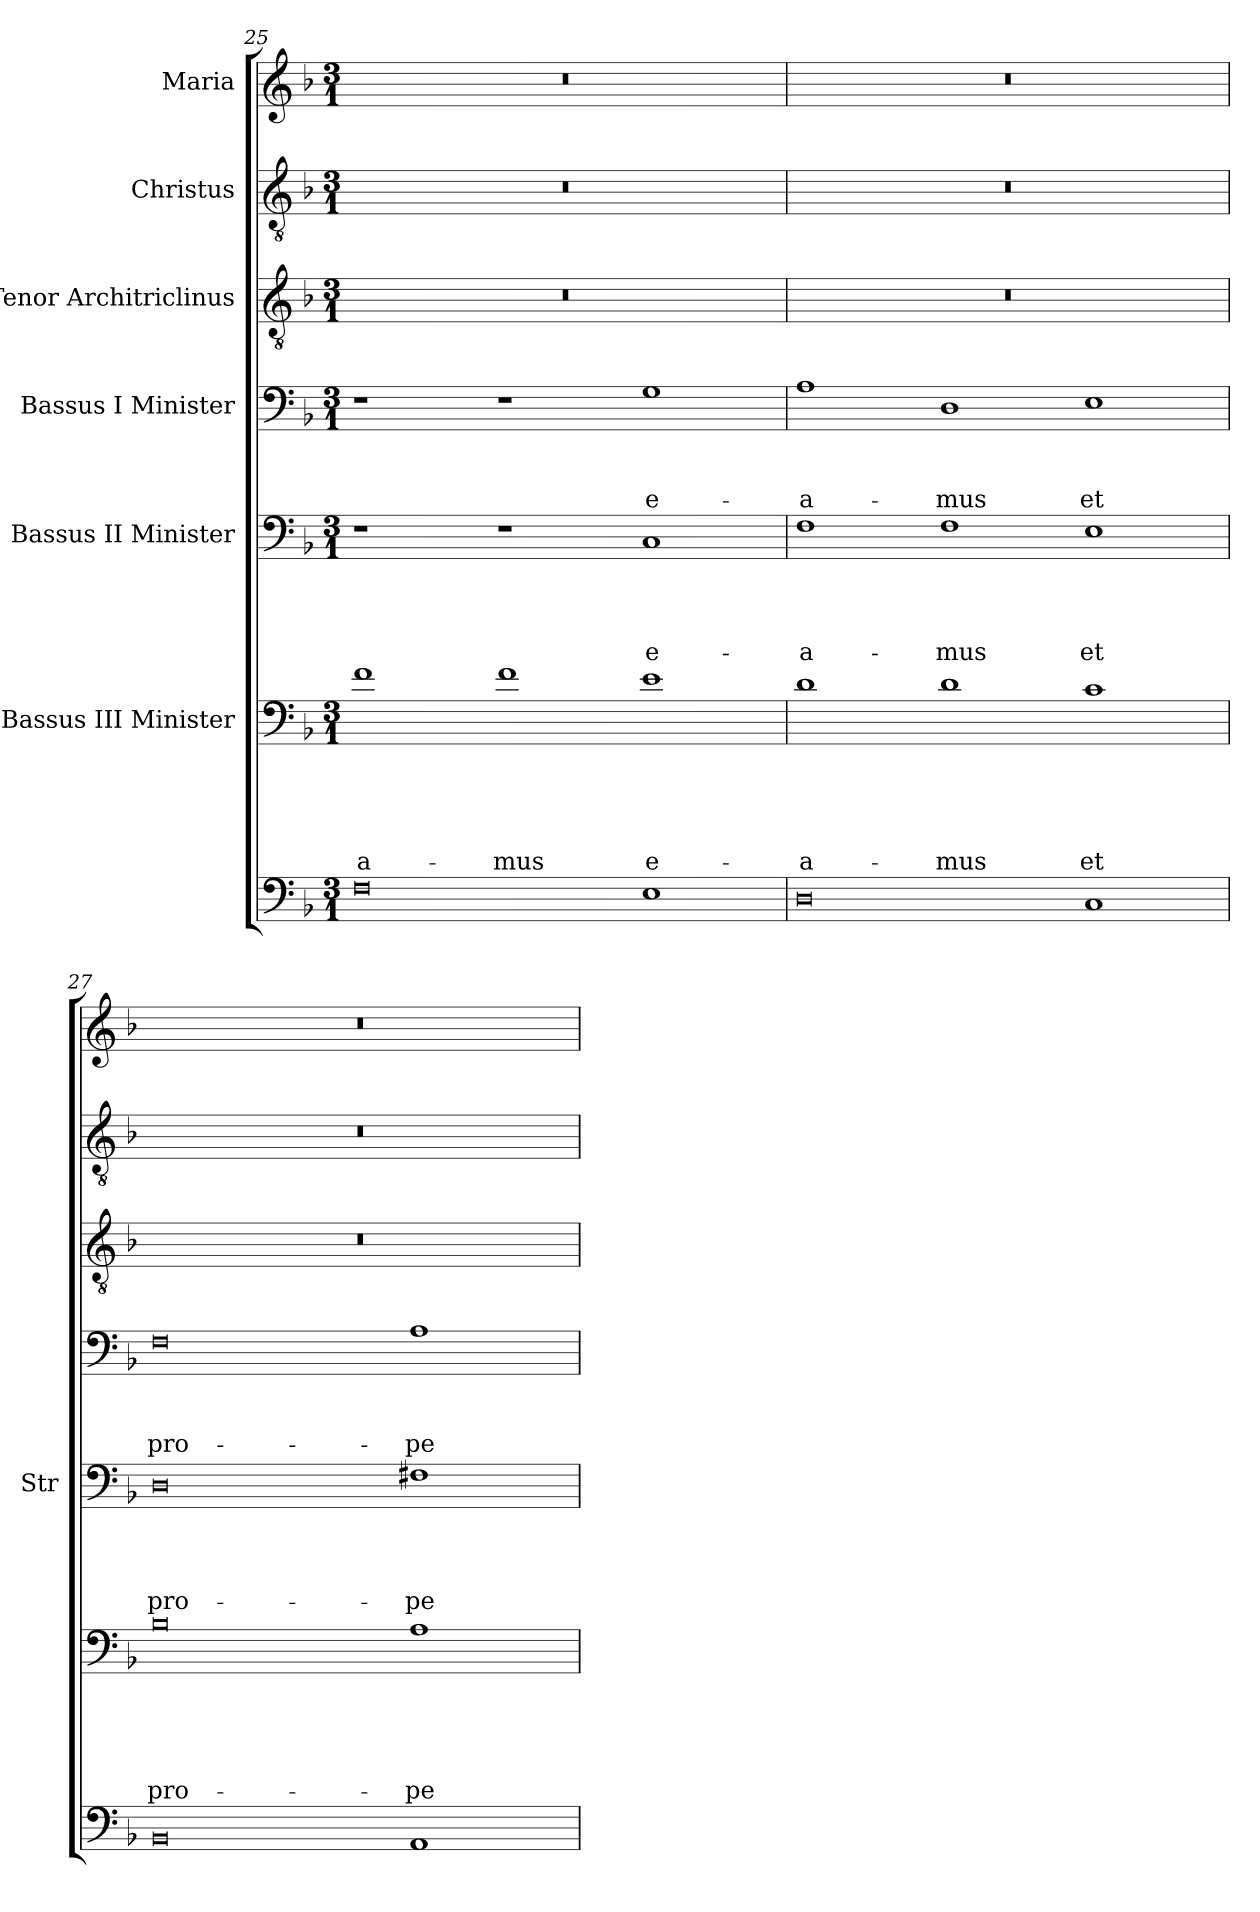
**kern	**kern	**text	**text	**text	**text	**text	**kern	**text	**text	**text	**text	**kern	**text	**text	**text	**kern	**kern	**kern
*part7	*part6	*part6	*part6	*part6	*part6	*part6	*part5	*part5	*part5	*part5	*part5	*part4	*part4	*part4	*part4	*part3	*part2	*part1
*staff7	*staff6	*staff6	*staff6	*staff6	*staff6	*staff6	*staff5	*staff5	*staff5	*staff5	*staff5	*staff4	*staff4	*staff4	*staff4	*staff3	*staff2	*staff1
*	*I"Bassus III  Minister	*	*	*	*	*	*I"Bassus II  Minister	*	*	*	*	*I"Bassus  I Minister	*	*	*	*I"Tenor  Architriclinus	*I"Christus	*I"Maria
*	*	*	*	*	*	*	*I'Str	*	*	*	*	*	*	*	*	*	*	*
*clefF4	*clefF4	*	*	*	*	*	*clefF4	*	*	*	*	*clefF4	*	*	*	*clefGv2	*clefGv2	*clefG2
*	*ITrd8c14	*	*	*	*	*	*	*	*	*	*	*	*	*	*	*	*	*
*k[b-]	*k[b-]	*	*	*	*	*	*k[b-]	*	*	*	*	*k[b-]	*	*	*	*k[b-]	*k[b-]	*k[b-]
*d:	*d:	*	*	*	*	*	*d:	*	*	*	*	*d:	*	*	*	*d:	*d:	*d:
*M3/1	*M3/1	*	*	*	*	*	*M3/1	*	*	*	*	*M3/1	*	*	*	*M3/1	*M3/1	*M3/1
=25	=25	=25	=25	=25	=25	=25	=25	=25	=25	=25	=25	=25	=25	=25	=25	=25	=25	=25
!	!	!	!	!	!	!LO:LY:b	!	!	!	!	!	!	!	!	!	!	!	!
0F	1F	.	.	.	.	-a-	1r	.	.	.	.	1r	.	.	.	0.r	0.r	0.r
!	!	!	!	!	!	!LO:LY:b	!	!	!	!	!	!	!	!	!	!	!	!
.	1F	.	.	.	.	-mus	1r	.	.	.	.	1r	.	.	.	.	.	.
!	!	!	!	!	!	!LO:LY:b	!	!	!	!	!LO:LY:b	!	!	!	!LO:LY:b	!	!	!
1E	1E	.	.	.	.	e-	1C	.	.	.	e-	1G	.	.	e-	.	.	.
=26	=26	=26	=26	=26	=26	=26	=26	=26	=26	=26	=26	=26	=26	=26	=26	=26	=26	=26
!	!	!	!	!	!	!LO:LY:b	!	!	!	!	!LO:LY:b	!	!	!	!LO:LY:b	!	!	!
0D	1D	.	.	.	.	-a-	1F	.	.	.	-a-	1A	.	.	-a-	0.r	0.r	0.r
!	!	!	!	!	!	!LO:LY:b	!	!	!	!	!LO:LY:b	!	!	!	!LO:LY:b	!	!	!
.	1D	.	.	.	.	-mus	1F	.	.	.	-mus	1D	.	.	-mus	.	.	.
!	!	!	!	!	!	!LO:LY:b	!	!	!	!	!LO:LY:b	!	!	!	!LO:LY:b	!	!	!
1C	1C	.	.	.	.	et	1E	.	.	.	et	1E	.	.	et	.	.	.
=27	=27	=27	=27	=27	=27	=27	=27	=27	=27	=27	=27	=27	=27	=27	=27	=27	=27	=27
!	!	!	!	!	!	!LO:LY:b	!	!	!	!	!LO:LY:b	!	!	!	!LO:LY:b	!	!	!
0BB-	0BB-	.	.	.	.	pro-	0D	.	.	.	pro-	0F	.	.	pro-	0.r	0.r	0.r
!	!	!	!	!	!	!LO:LY:b	!	!	!	!	!LO:LY:b	!	!	!	!LO:LY:b	!	!	!
1AA	1AA	.	.	.	.	-pe-	1F#X	.	.	.	-pe-	1A	.	.	-pe-	.	.	.
=	=	=	=	=	=	=	=	=	=	=	=	=	=	=	=	=	=	=
*-	*-	*-	*-	*-	*-	*-	*-	*-	*-	*-	*-	*-	*-	*-	*-	*-	*-	*-
